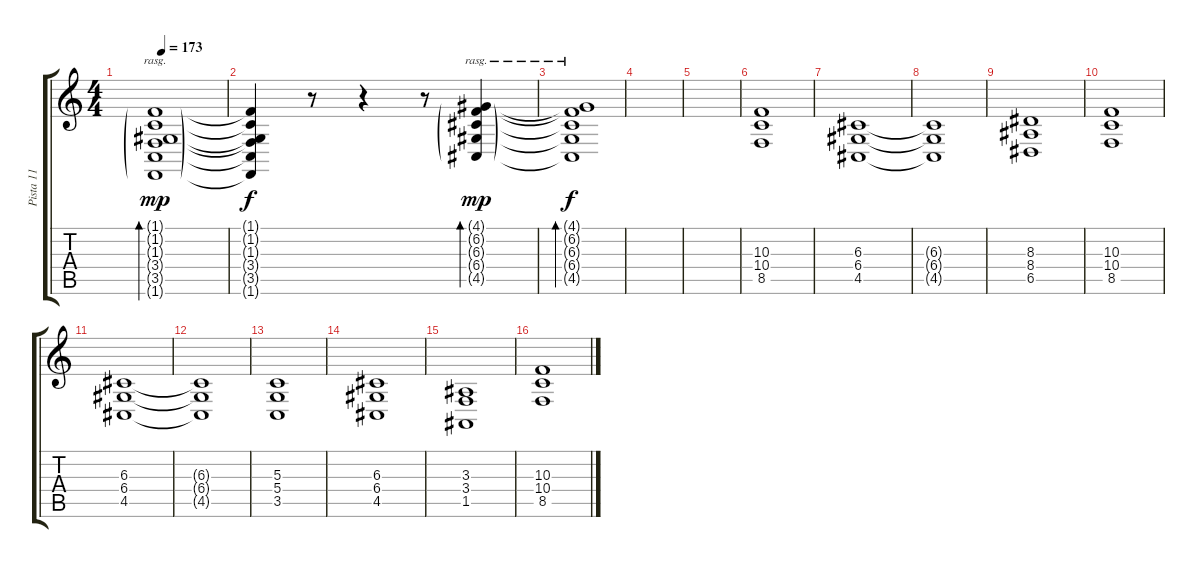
\track ("Pista 11" "Pista 11") {instrument stringensemble2}
\staff {score tabs}
\tuning (E4 B3 G3 D3 A2 E2) {hide}
\ts (4 4)
\tempo 173
\clef g2
\ks c
(1.1{g} 1.2{g} 1.3{g} 3.4{g} 3.5{g} 1.6{g}).1{bd 480 rasg ii dy mp} |
(1.1{t} 1.2{t} 1.3{t} 3.4{t} 3.5{t} 1.6{t}).4{dy f} r.8 r.4 r.8 (4.1{g} 6.2{g} 6.3{g} 6.4{g} 4.5{g}).4{bd 480 rasg ii dy mp} |
(4.1{t} 6.2{t} 6.3{t} 6.4{t} 4.5{t}).1{bd 480 rasg ii dy f} |
|
|
(10.3 10.4 8.5).1 |
(6.3 6.4 4.5).1 |
(6.3{t} 6.4{t} 4.5{t}).1 |
(8.3 8.4 6.5).1 |
(10.3 10.4 8.5).1 |
(6.3 6.4 4.5).1 |
(6.3{t} 6.4{t} 4.5{t}).1 |
(5.3 5.4 3.5).1 |
(6.3 6.4 4.5).1 |
(3.3 3.4 1.5).1 |
(10.3 10.4 8.5).1
